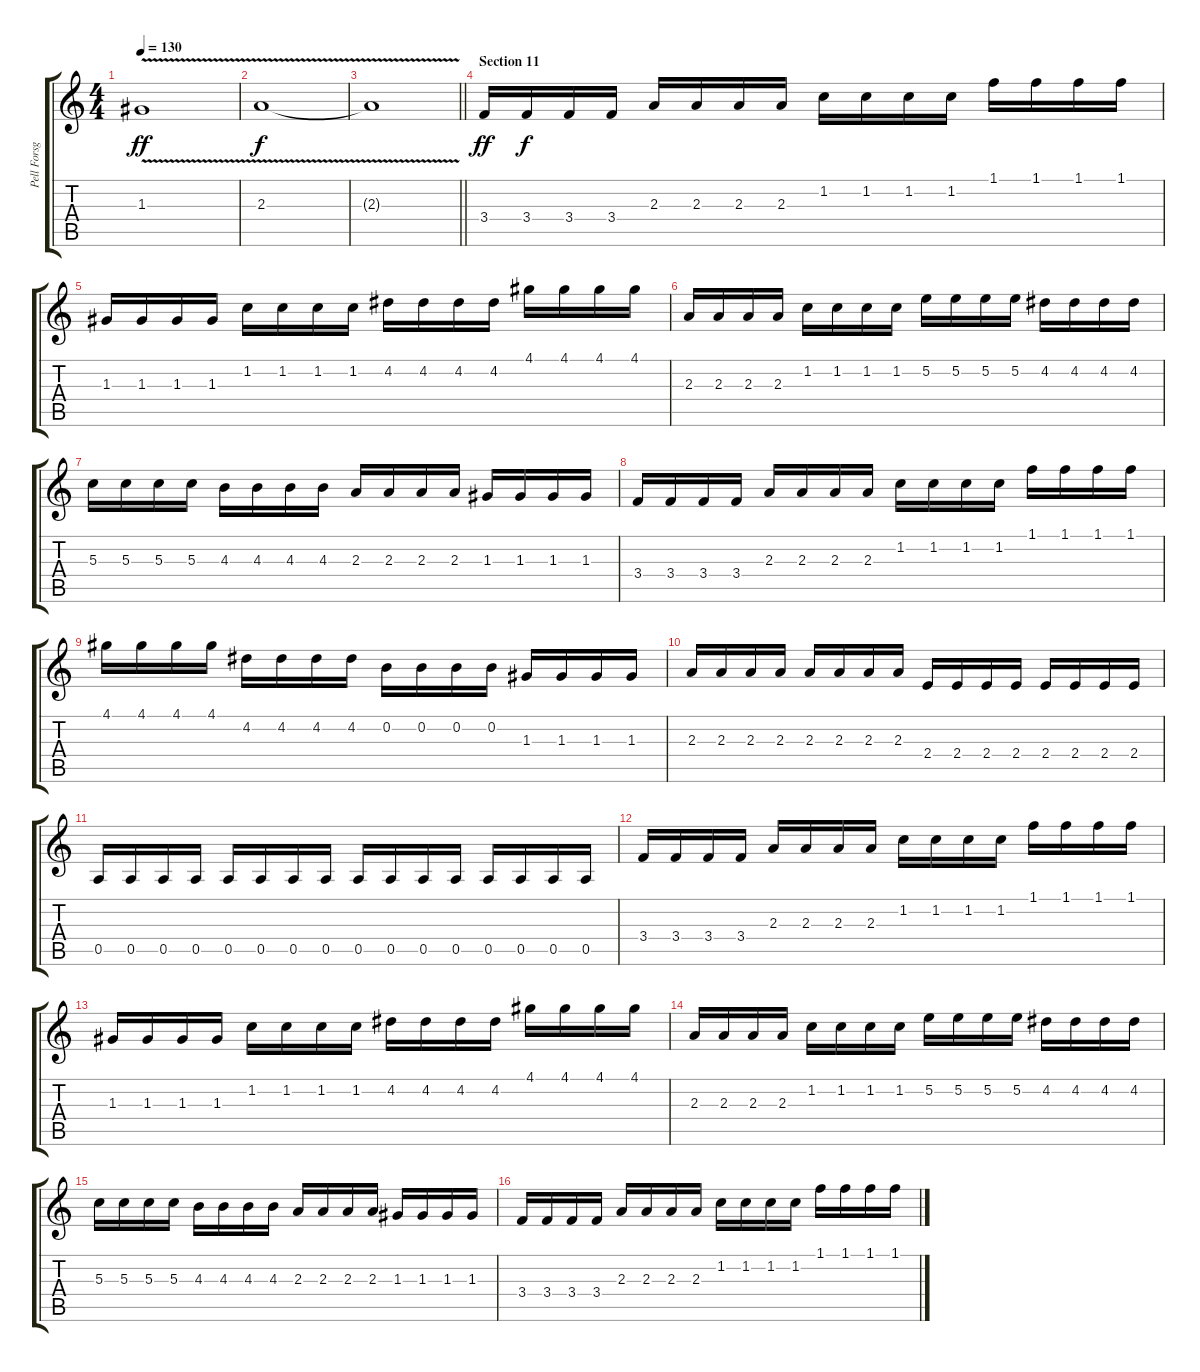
\track ("Pell Forsgerg" "Pell Forsg") {instrument distortionguitar}
\staff {score tabs}
\tuning (E4 B3 G3 D3 A2 E2) {hide}
\ts (4 4)
\tempo 130
\clef g2
\ks c
1.3{v}.1{dy ff} |
2.3{v}.1{dy f} |
\barLineRight lightlight
2.3{t}.1 |
\section ("" "Section 11")
3.4.16{dy ff} 3.4.16{dy f} 3.4.16 3.4.16 2.3.16 2.3.16 2.3.16 2.3.16 1.2.16 1.2.16 1.2.16 1.2.16 1.1.16 1.1.16 1.1.16 1.1.16 |
1.3.16 1.3.16 1.3.16 1.3.16 1.2.16 1.2.16 1.2.16 1.2.16 4.2.16 4.2.16 4.2.16 4.2.16 4.1.16 4.1.16 4.1.16 4.1.16 |
2.3.16 2.3.16 2.3.16 2.3.16 1.2.16 1.2.16 1.2.16 1.2.16 5.2.16 5.2.16 5.2.16 5.2.16 4.2.16 4.2.16 4.2.16 4.2.16 |
5.3.16 5.3.16 5.3.16 5.3.16 4.3.16 4.3.16 4.3.16 4.3.16 2.3.16 2.3.16 2.3.16 2.3.16 1.3.16 1.3.16 1.3.16 1.3.16 |
3.4.16 3.4.16 3.4.16 3.4.16 2.3.16 2.3.16 2.3.16 2.3.16 1.2.16 1.2.16 1.2.16 1.2.16 1.1.16 1.1.16 1.1.16 1.1.16 |
4.1.16 4.1.16 4.1.16 4.1.16 4.2.16 4.2.16 4.2.16 4.2.16 0.2.16 0.2.16 0.2.16 0.2.16 1.3.16 1.3.16 1.3.16 1.3.16 |
2.3.16 2.3.16 2.3.16 2.3.16 2.3.16 2.3.16 2.3.16 2.3.16 2.4.16 2.4.16 2.4.16 2.4.16 2.4.16 2.4.16 2.4.16 2.4.16 |
0.5.16 0.5.16 0.5.16 0.5.16 0.5.16 0.5.16 0.5.16 0.5.16 0.5.16 0.5.16 0.5.16 0.5.16 0.5.16 0.5.16 0.5.16 0.5.16 |
3.4.16 3.4.16 3.4.16 3.4.16 2.3.16 2.3.16 2.3.16 2.3.16 1.2.16 1.2.16 1.2.16 1.2.16 1.1.16 1.1.16 1.1.16 1.1.16 |
1.3.16 1.3.16 1.3.16 1.3.16 1.2.16 1.2.16 1.2.16 1.2.16 4.2.16 4.2.16 4.2.16 4.2.16 4.1.16 4.1.16 4.1.16 4.1.16 |
2.3.16 2.3.16 2.3.16 2.3.16 1.2.16 1.2.16 1.2.16 1.2.16 5.2.16 5.2.16 5.2.16 5.2.16 4.2.16 4.2.16 4.2.16 4.2.16 |
5.3.16 5.3.16 5.3.16 5.3.16 4.3.16 4.3.16 4.3.16 4.3.16 2.3.16 2.3.16 2.3.16 2.3.16 1.3.16 1.3.16 1.3.16 1.3.16 |
3.4.16 3.4.16 3.4.16 3.4.16 2.3.16 2.3.16 2.3.16 2.3.16 1.2.16 1.2.16 1.2.16 1.2.16 1.1.16 1.1.16 1.1.16 1.1.16
